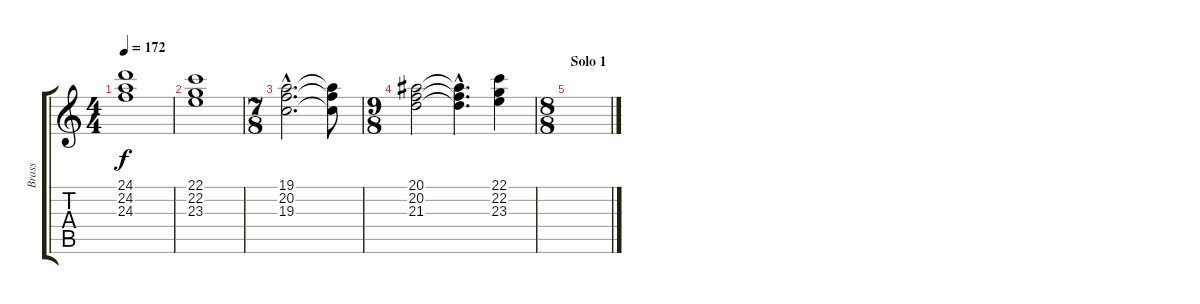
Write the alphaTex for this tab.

\track ("Brass" "Brass") {instrument brasssection}
\staff {score tabs}
\tuning (D4 A3 F3 C3 G2 D2) {hide}
\ts (4 4)
\tempo 172
\clef g2
\ks c
(24.1 24.2 24.3).1{dy f} |
(22.1 22.2 23.3).1 |
\ts (7 8)
(19.1{hac} 20.2{hac} 19.3{hac}).2{d} (19.1{t} 20.2{t} 19.3{t}).8 |
\ts (9 8)
(20.1 20.2 21.3).2 (20.1{hac t} 20.2{hac t} 21.3{hac t}).4{d} (22.1 22.2 23.3).4 |
\ts (8 8)
\section ("" "Solo 1")
